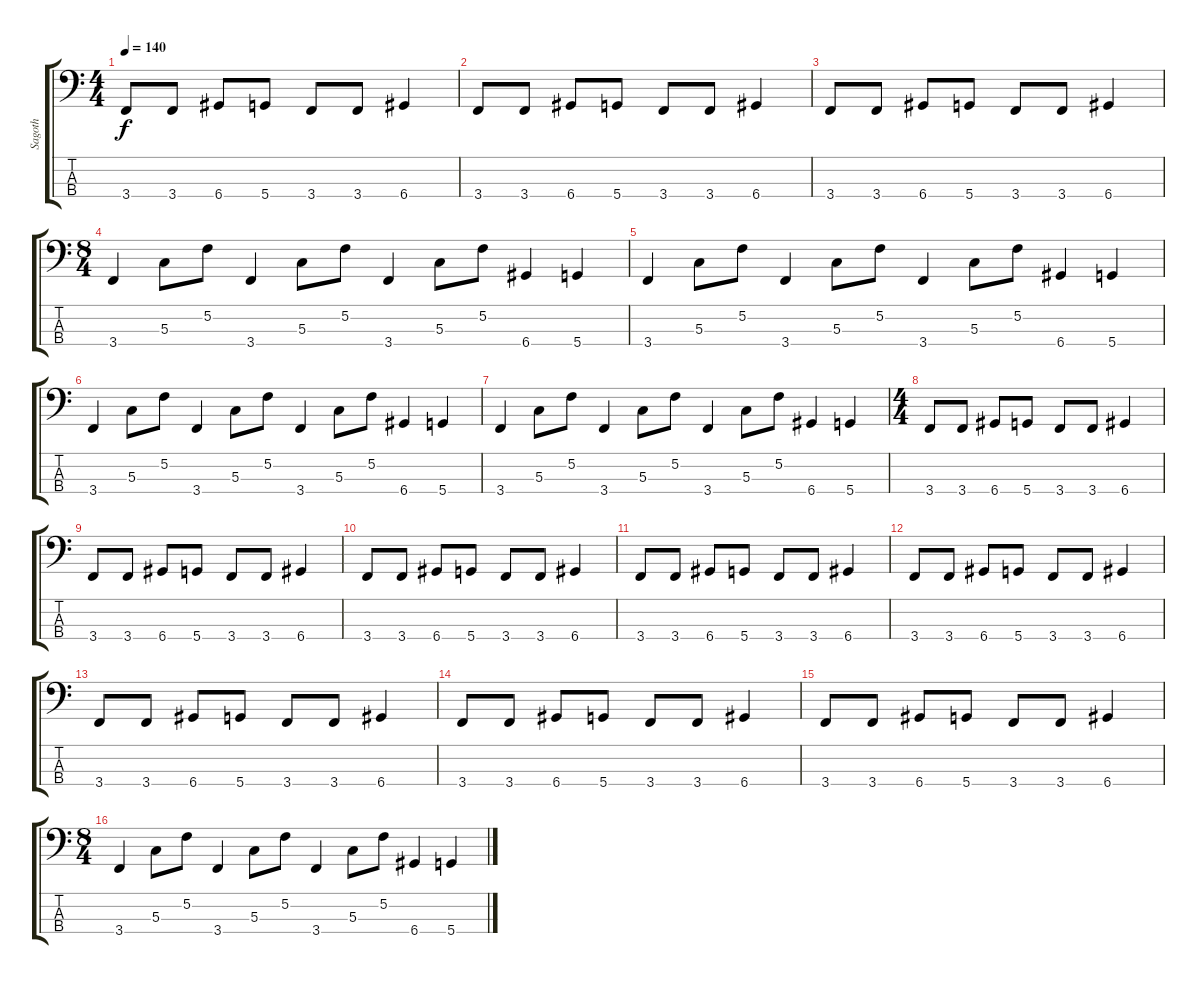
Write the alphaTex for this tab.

\track ("Sagoth" "Sagoth") {instrument electricbasspick}
\staff {score tabs}
\tuning (F2 C2 G1 D1) {hide}
\ts (4 4)
\tempo 140
\clef f4
\ks c
3.4.8{dy f} 3.4.8 6.4.8 5.4.8 3.4.8 3.4.8 6.4.4 |
3.4.8 3.4.8 6.4.8 5.4.8 3.4.8 3.4.8 6.4.4 |
3.4.8 3.4.8 6.4.8 5.4.8 3.4.8 3.4.8 6.4.4 |
\ts (8 4)
3.4.4 5.3.8 5.2.8 3.4.4 5.3.8 5.2.8 3.4.4 5.3.8 5.2.8 6.4.4 5.4.4 |
3.4.4 5.3.8 5.2.8 3.4.4 5.3.8 5.2.8 3.4.4 5.3.8 5.2.8 6.4.4 5.4.4 |
3.4.4 5.3.8 5.2.8 3.4.4 5.3.8 5.2.8 3.4.4 5.3.8 5.2.8 6.4.4 5.4.4 |
3.4.4 5.3.8 5.2.8 3.4.4 5.3.8 5.2.8 3.4.4 5.3.8 5.2.8 6.4.4 5.4.4 |
\ts (4 4)
3.4.8 3.4.8 6.4.8 5.4.8 3.4.8 3.4.8 6.4.4 |
3.4.8 3.4.8 6.4.8 5.4.8 3.4.8 3.4.8 6.4.4 |
3.4.8 3.4.8 6.4.8 5.4.8 3.4.8 3.4.8 6.4.4 |
3.4.8 3.4.8 6.4.8 5.4.8 3.4.8 3.4.8 6.4.4 |
3.4.8 3.4.8 6.4.8 5.4.8 3.4.8 3.4.8 6.4.4 |
3.4.8 3.4.8 6.4.8 5.4.8 3.4.8 3.4.8 6.4.4 |
3.4.8 3.4.8 6.4.8 5.4.8 3.4.8 3.4.8 6.4.4 |
3.4.8 3.4.8 6.4.8 5.4.8 3.4.8 3.4.8 6.4.4 |
\ts (8 4)
3.4.4 5.3.8 5.2.8 3.4.4 5.3.8 5.2.8 3.4.4 5.3.8 5.2.8 6.4.4 5.4.4
